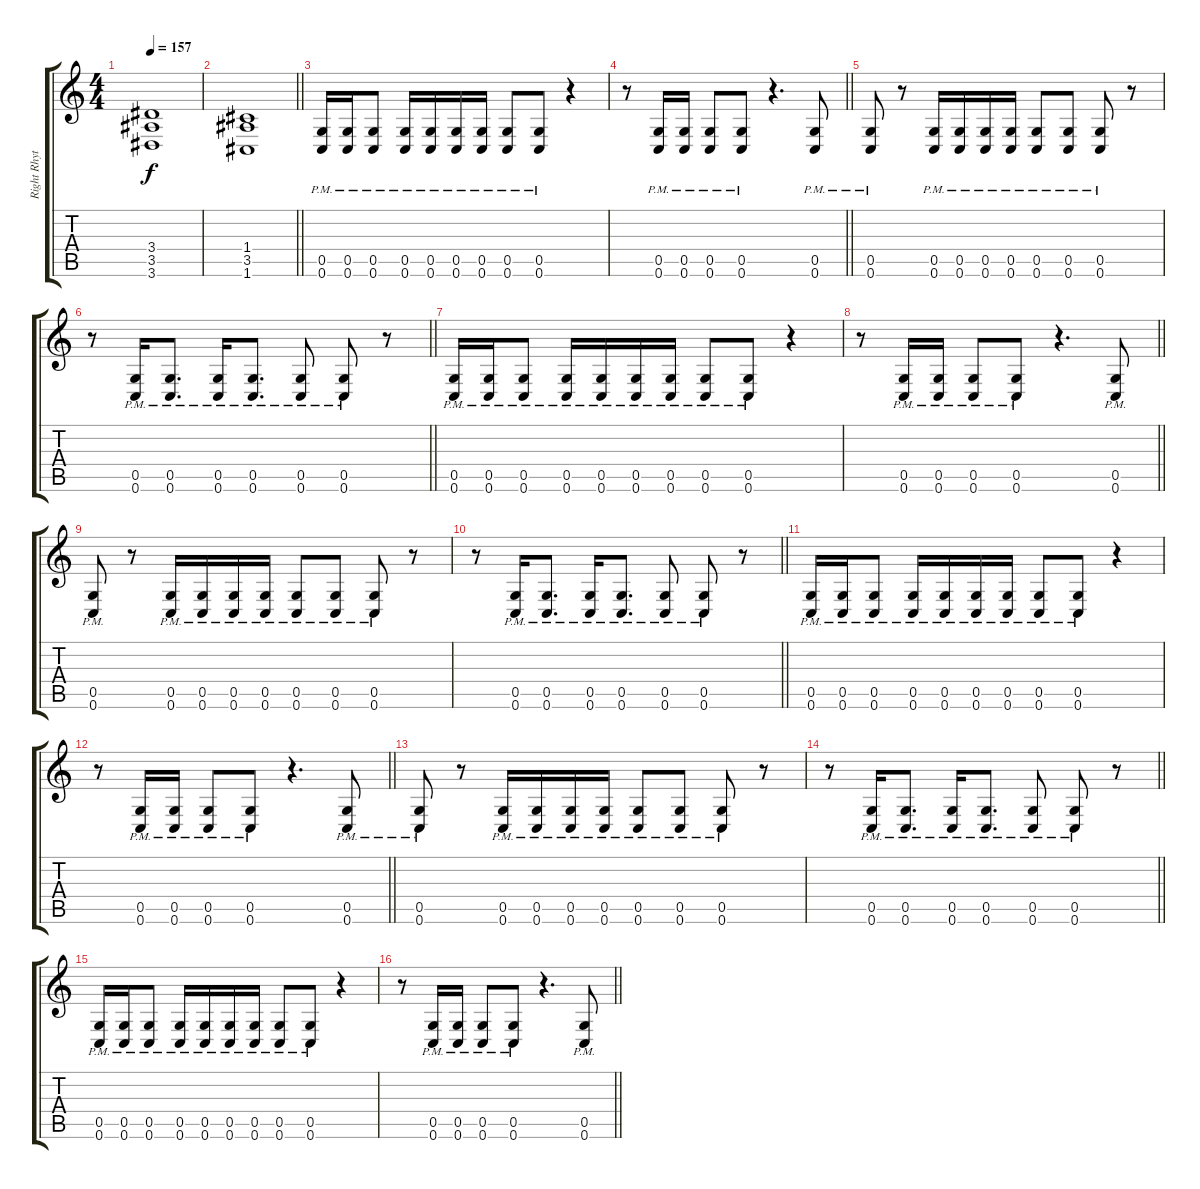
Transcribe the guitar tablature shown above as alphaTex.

\track ("Right Rhythm" "Right Rhyt") {instrument distortionguitar}
\staff {score tabs}
\tuning (D4 A3 F3 C3 G2 C2) {hide}
\ts (4 4)
\tempo 157
\clef g2
\ks c
(3.4 3.5 3.6).1{dy f} |
\barLineRight lightlight
(1.4 3.5 1.6).1 |
\section ("" "")
(0.5{pm} 0.6{pm}).16 (0.5{pm} 0.6{pm}).16 (0.5{pm} 0.6{pm}).8 (0.5{pm} 0.6{pm}).16 (0.5{pm} 0.6{pm}).16 (0.5{pm} 0.6{pm}).16 (0.5{pm} 0.6{pm}).16 (0.5{pm} 0.6{pm}).8 (0.5{pm} 0.6{pm}).8 r.4 |
\barLineRight lightlight
r.8 (0.5{pm} 0.6{pm}).16 (0.5{pm} 0.6{pm}).16 (0.5{pm} 0.6{pm}).8 (0.5{pm} 0.6{pm}).8 r.4{d} (0.5{pm} 0.6{pm}).8 |
(0.5{pm} 0.6{pm}).8 r.8 (0.5{pm} 0.6{pm}).16 (0.5{pm} 0.6{pm}).16 (0.5{pm} 0.6{pm}).16 (0.5{pm} 0.6{pm}).16 (0.5{pm} 0.6{pm}).8 (0.5{pm} 0.6{pm}).8 (0.5{pm} 0.6{pm}).8 r.8 |
\barLineRight lightlight
r.8 (0.5{pm} 0.6{pm}).16 (0.5{pm} 0.6{pm}).8{d} (0.5{pm} 0.6{pm}).16 (0.5{pm} 0.6{pm}).8{d} (0.5{pm} 0.6{pm}).8 (0.5{pm} 0.6{pm}).8 r.8 |
(0.5{pm} 0.6{pm}).16 (0.5{pm} 0.6{pm}).16 (0.5{pm} 0.6{pm}).8 (0.5{pm} 0.6{pm}).16 (0.5{pm} 0.6{pm}).16 (0.5{pm} 0.6{pm}).16 (0.5{pm} 0.6{pm}).16 (0.5{pm} 0.6{pm}).8 (0.5{pm} 0.6{pm}).8 r.4 |
\barLineRight lightlight
r.8 (0.5{pm} 0.6{pm}).16 (0.5{pm} 0.6{pm}).16 (0.5{pm} 0.6{pm}).8 (0.5{pm} 0.6{pm}).8 r.4{d} (0.5{pm} 0.6{pm}).8 |
(0.5{pm} 0.6{pm}).8 r.8 (0.5{pm} 0.6{pm}).16 (0.5{pm} 0.6{pm}).16 (0.5{pm} 0.6{pm}).16 (0.5{pm} 0.6{pm}).16 (0.5{pm} 0.6{pm}).8 (0.5{pm} 0.6{pm}).8 (0.5{pm} 0.6{pm}).8 r.8 |
\barLineRight lightlight
r.8 (0.5{pm} 0.6{pm}).16 (0.5{pm} 0.6{pm}).8{d} (0.5{pm} 0.6{pm}).16 (0.5{pm} 0.6{pm}).8{d} (0.5{pm} 0.6{pm}).8 (0.5{pm} 0.6{pm}).8 r.8 |
\section ("" "")
(0.5{pm} 0.6{pm}).16 (0.5{pm} 0.6{pm}).16 (0.5{pm} 0.6{pm}).8 (0.5{pm} 0.6{pm}).16 (0.5{pm} 0.6{pm}).16 (0.5{pm} 0.6{pm}).16 (0.5{pm} 0.6{pm}).16 (0.5{pm} 0.6{pm}).8 (0.5{pm} 0.6{pm}).8 r.4 |
\barLineRight lightlight
r.8 (0.5{pm} 0.6{pm}).16 (0.5{pm} 0.6{pm}).16 (0.5{pm} 0.6{pm}).8 (0.5{pm} 0.6{pm}).8 r.4{d} (0.5{pm} 0.6{pm}).8 |
(0.5{pm} 0.6{pm}).8 r.8 (0.5{pm} 0.6{pm}).16 (0.5{pm} 0.6{pm}).16 (0.5{pm} 0.6{pm}).16 (0.5{pm} 0.6{pm}).16 (0.5{pm} 0.6{pm}).8 (0.5{pm} 0.6{pm}).8 (0.5{pm} 0.6{pm}).8 r.8 |
\barLineRight lightlight
r.8 (0.5{pm} 0.6{pm}).16 (0.5{pm} 0.6{pm}).8{d} (0.5{pm} 0.6{pm}).16 (0.5{pm} 0.6{pm}).8{d} (0.5{pm} 0.6{pm}).8 (0.5{pm} 0.6{pm}).8 r.8 |
(0.5{pm} 0.6{pm}).16 (0.5{pm} 0.6{pm}).16 (0.5{pm} 0.6{pm}).8 (0.5{pm} 0.6{pm}).16 (0.5{pm} 0.6{pm}).16 (0.5{pm} 0.6{pm}).16 (0.5{pm} 0.6{pm}).16 (0.5{pm} 0.6{pm}).8 (0.5{pm} 0.6{pm}).8 r.4 |
\barLineRight lightlight
r.8 (0.5{pm} 0.6{pm}).16 (0.5{pm} 0.6{pm}).16 (0.5{pm} 0.6{pm}).8 (0.5{pm} 0.6{pm}).8 r.4{d} (0.5{pm} 0.6{pm}).8
